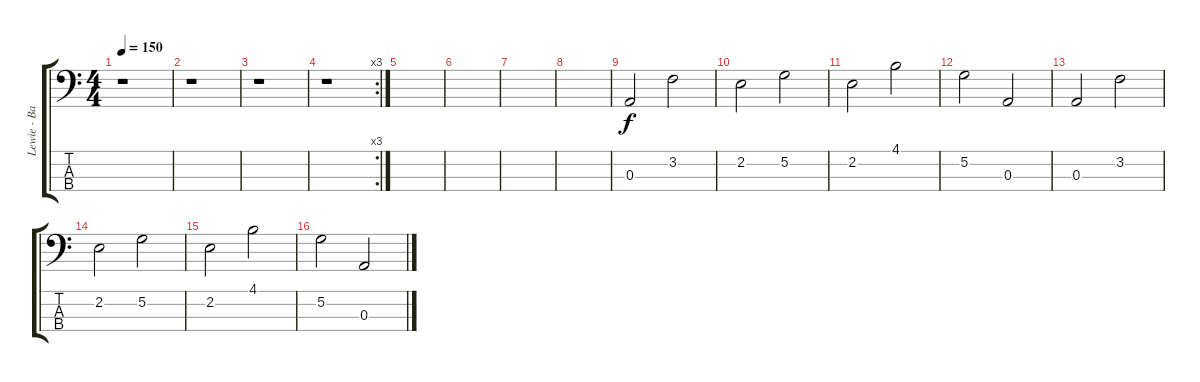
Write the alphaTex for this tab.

\track ("Lewie - Bass" "Lewie - Ba") {instrument electricbasspick}
\staff {score tabs}
\tuning (G2 D2 A1 E1) {hide}
\ts (4 4)
\tempo 150
\clef f4
\ks c
r.1{dy f instrument electricbasspick} |
r.1 |
r.1 |
\rc 3
r.1 |
|
|
|
|
0.3.2 3.2.2 |
2.2.2 5.2.2 |
2.2.2 4.1.2 |
5.2.2 0.3.2 |
0.3.2 3.2.2 |
2.2.2 5.2.2 |
2.2.2 4.1.2 |
5.2.2 0.3.2
